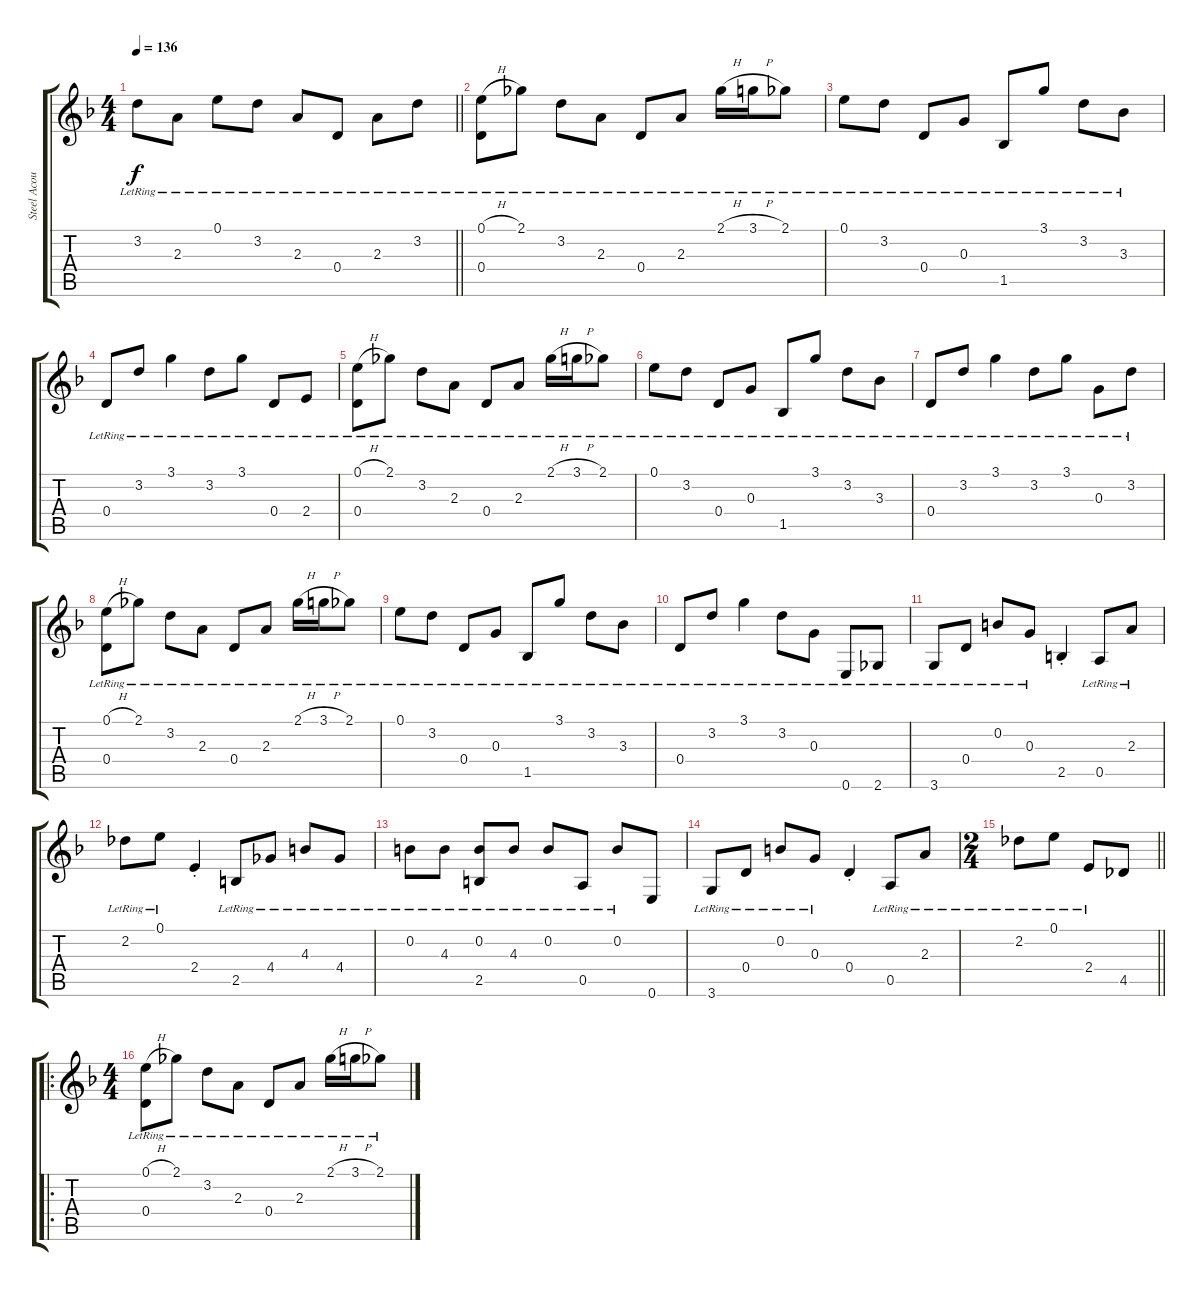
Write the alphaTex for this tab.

\track ("Steel Acoustic" "Steel Acou") {instrument acousticguitarsteel}
\staff {score tabs}
\tuning (E4 B3 G3 D3 A2 E2) {hide}
\ts (4 4)
\tempo 136
\clef g2
\barLineRight lightlight
\ks f
3.2{lr}.8{dy f} 2.3{lr}.8 0.1{lr}.8 3.2{lr}.8 2.3{lr}.8 0.4{lr}.8 2.3{lr}.8 3.2{lr}.8 |
(0.1{h lr} 0.4{lr}).8 2.1{lr}.8 3.2{lr}.8 2.3{lr}.8 0.4{lr}.8 2.3{lr}.8 2.1{h lr}.16 3.1{h lr}.16 2.1{lr}.8 |
0.1{lr}.8 3.2{lr}.8 0.4{lr}.8 0.3{lr}.8 1.5{lr}.8 3.1{lr}.8 3.2{lr}.8 3.3{lr}.8 |
0.4{lr}.8 3.2{lr}.8 3.1{lr}.4 3.2{lr}.8 3.1{lr}.8 0.4{lr}.8 2.4{lr}.8 |
(0.1{h lr} 0.4{lr}).8 2.1{lr}.8 3.2{lr}.8 2.3{lr}.8 0.4{lr}.8 2.3{lr}.8 2.1{h lr}.16 3.1{h lr}.16 2.1{lr}.8 |
0.1{lr}.8 3.2{lr}.8 0.4{lr}.8 0.3{lr}.8 1.5{lr}.8 3.1{lr}.8 3.2{lr}.8 3.3{lr}.8 |
0.4{lr}.8 3.2{lr}.8 3.1{lr}.4 3.2{lr}.8 3.1{lr}.8 0.3{lr}.8 3.2{lr}.8 |
(0.1{h lr} 0.4{lr}).8 2.1{lr}.8 3.2{lr}.8 2.3{lr}.8 0.4{lr}.8 2.3{lr}.8 2.1{h lr}.16 3.1{h lr}.16 2.1{lr}.8 |
0.1{lr}.8 3.2{lr}.8 0.4{lr}.8 0.3{lr}.8 1.5{lr}.8 3.1{lr}.8 3.2{lr}.8 3.3{lr}.8 |
0.4{lr}.8 3.2{lr}.8 3.1{lr}.4 3.2{lr}.8 0.3{lr}.8 0.6{lr}.8 2.6{lr}.8 |
3.6{lr}.8 0.4{lr}.8 0.2{lr}.8 0.3{lr}.8 2.5{st}.4 0.5{lr}.8 2.3{lr}.8 |
2.2{lr}.8 0.1{lr}.8 2.4{st}.4 2.5{lr}.8 4.4{lr}.8 4.3{lr}.8 4.4{lr}.8 |
0.2{lr}.8 4.3{lr}.8 (0.2{lr} 2.5{lr}).8 4.3{lr}.8 0.2{lr}.8 0.5{lr}.8 0.2{lr}.8 0.6.8 |
3.6{lr}.8 0.4{lr}.8 0.2{lr}.8 0.3{lr}.8 0.4{st}.4 0.5{lr}.8 2.3{lr}.8 |
\ts (2 4)
\barLineRight lightlight
2.2{lr}.8 0.1{lr}.8 2.4{lr}.8 4.5.8 |
\ro
\ts (4 4)
(0.1{h lr} 0.4{lr}).8 2.1{lr}.8 3.2{lr}.8 2.3{lr}.8 0.4{lr}.8 2.3{lr}.8 2.1{h lr}.16 3.1{h lr}.16 2.1{lr}.8
